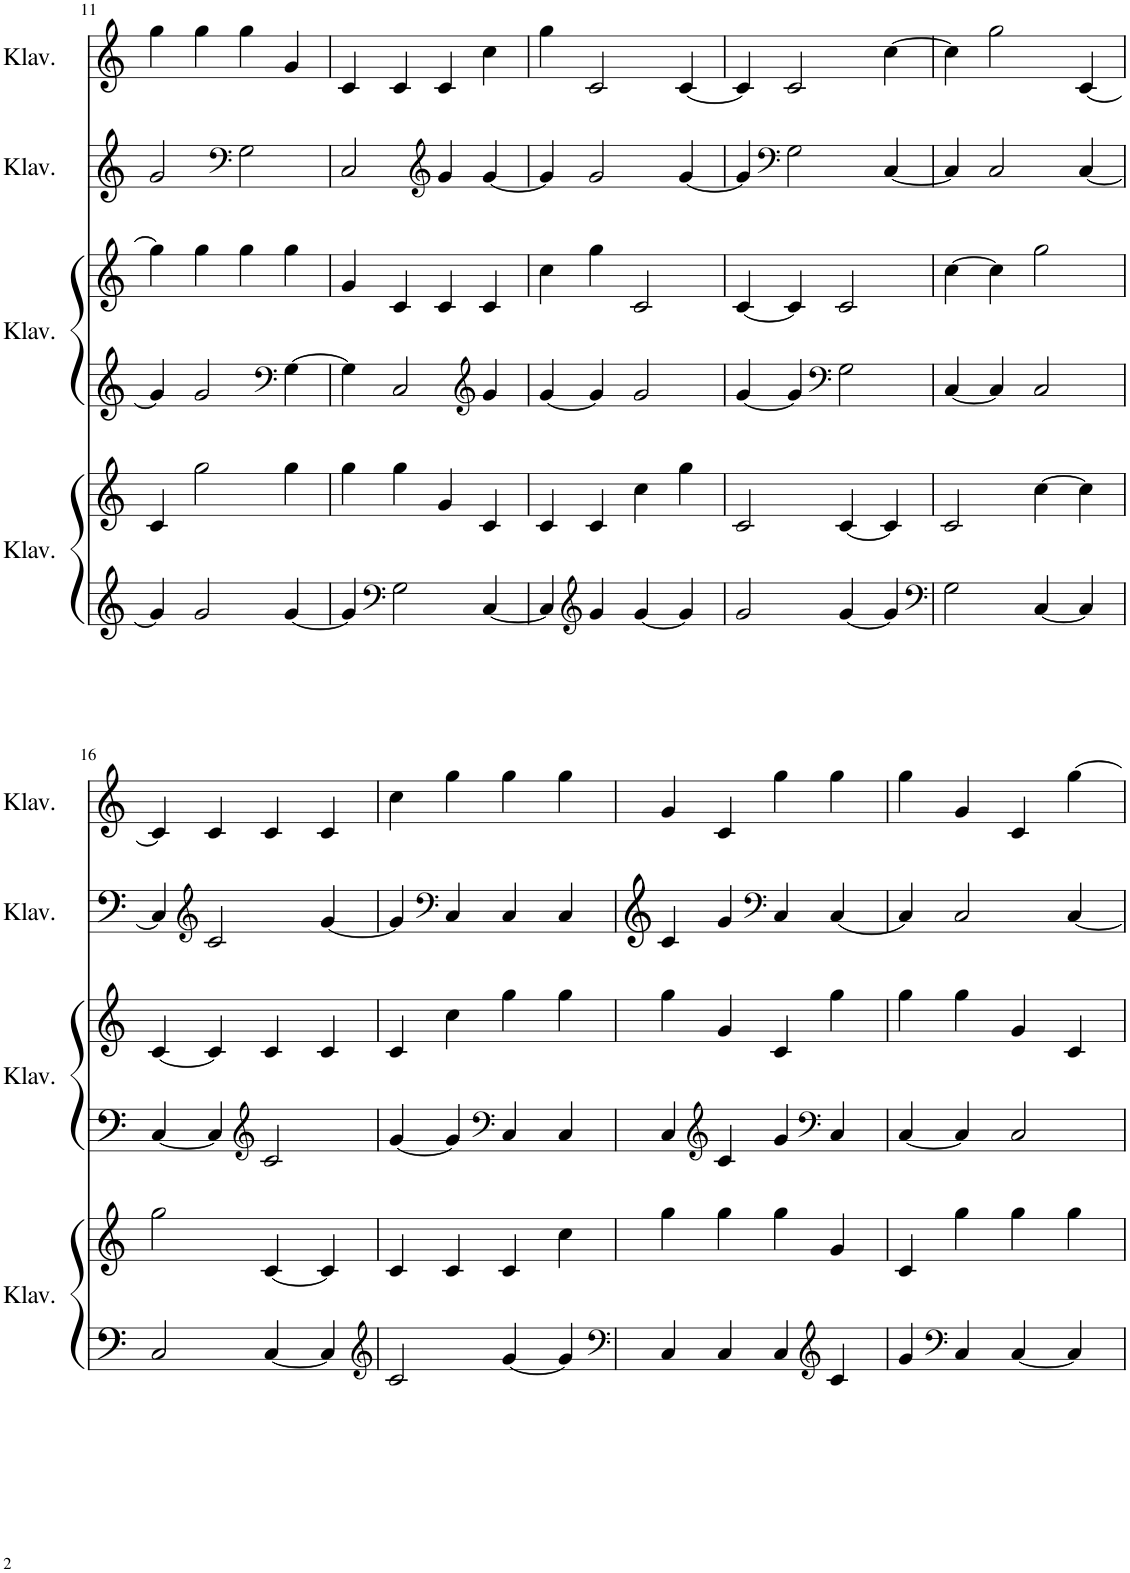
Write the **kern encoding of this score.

**kern	**kern	**kern	**kern	**kern	**kern
*part4	*part4	*part3	*part3	*part2	*part1
*staff6	*staff5	*staff4	*staff3	*staff2	*staff1
*I"Klavier	*	*I"Klavier	*	*I"Klavier	*I"Klavier
*I'Klav.	*	*I'Klav.	*	*I'Klav.	*I'Klav.
!!LO:PB:g=z
*clefG2	*clefG2	*clefG2	*clefG2	*clefF4	*clefG2
*k[]	*k[]	*k[]	*k[]	*k[]	*k[]
*M4/4	*M4/4	*M4/4	*M4/4	*M4/4	*M4/4
=11	=11	=11	=11	=11	=11
4g/]	4c/	4g/]	4gg\]	2g/	4gg\
2g/	2gg\	2g/	4gg\	.	4gg\
*	*	*	*	*clefF4	*
.	.	.	4gg\	2G\	4gg\
*	*	*clefF4	*	*	*
[4g/	4gg\	[4G\	4gg\	.	4g/
=12	=12	=12	=12	=12	=12
4g/]	4gg\	4G\]	4g/	2C/	4c/
*clefF4	*	*	*	*	*
2G\	4gg\	2C/	4c/	.	4c/
*	*	*	*	*clefG2	*
.	4g/	.	4c/	4g/	4c/
*	*	*clefG2	*	*	*
[4C/	4c/	4g/	4c/	[4g/	4cc\
=13	=13	=13	=13	=13	=13
4C/]	4c/	[4g/	4cc\	4g/]	4gg\
*clefG2	*	*	*	*	*
4g/	4c/	4g/]	4gg\	2g/	2c/
[4g/	4cc\	2g/	2c/	.	.
4g/]	4gg\	.	.	[4g/	[4c/
=14	=14	=14	=14	=14	=14
2g/	2c/	[4g/	[4c/	4g/]	4c/]
*	*	*	*	*clefF4	*
.	.	4g/]	4c/]	2G\	2c/
*	*	*clefF4	*	*	*
[4g/	[4c/	2G\	2c/	.	.
4g/]	4c/]	.	.	[4C/	[4cc\
=15	=15	=15	=15	=15	=15
*clefF4	*	*	*	*	*
2G\	2c/	[4C/	[4cc\	4C/]	4cc\]
.	.	4C/]	4cc\]	2C/	2gg\
[4C/	[4cc\	2C/	2gg\	.	.
4C/]	4cc\]	.	.	[4C/	[4c/
!!LO:LB:g=z
=16	=16	=16	=16	=16	=16
2C/	2gg\	[4C/	[4c/	4C/]	4c/]
*	*	*	*	*clefG2	*
.	.	4C/]	4c/]	2c/	4c/
*	*	*clefG2	*	*	*
[4C/	[4c/	2c/	4c/	.	4c/
4C/]	4c/]	.	4c/	[4g/	4c/
=17	=17	=17	=17	=17	=17
*clefG2	*	*	*	*	*
2c/	4c/	[4g/	4c/	4g/]	4cc\
*	*	*	*	*clefF4	*
.	4c/	4g/]	4cc\	4C/	4gg\
*	*	*clefF4	*	*	*
[4g/	4c/	4C/	4gg\	4C/	4gg\
4g/]	4cc\	4C/	4gg\	4C/	4gg\
=18	=18	=18	=18	=18	=18
*clefF4	*	*	*	*	*
4C/	4gg\	4C/	4gg\	4c/	4g/
*	*	*clefG2	*	*	*
4C/	4gg\	4c/	4g/	4g/	4c/
*	*	*	*	*clefF4	*
4C/	4gg\	4g/	4c/	4C/	4gg\
*clefG2	*	*clefF4	*	*	*
4c/	4g/	4C/	4gg\	[4C/	4gg\
=19	=19	=19	=19	=19	=19
4g/	4c/	[4C/	4gg\	4C/]	4gg\
*clefF4	*	*	*	*	*
4C/	4gg\	4C/]	4gg\	2C/	4g/
[4C/	4gg\	2C/	4g/	.	4c/
4C/]	4gg\	.	4c/	[4C/	[4gg\
=	=	=	=	=	=
*-	*-	*-	*-	*-	*-
